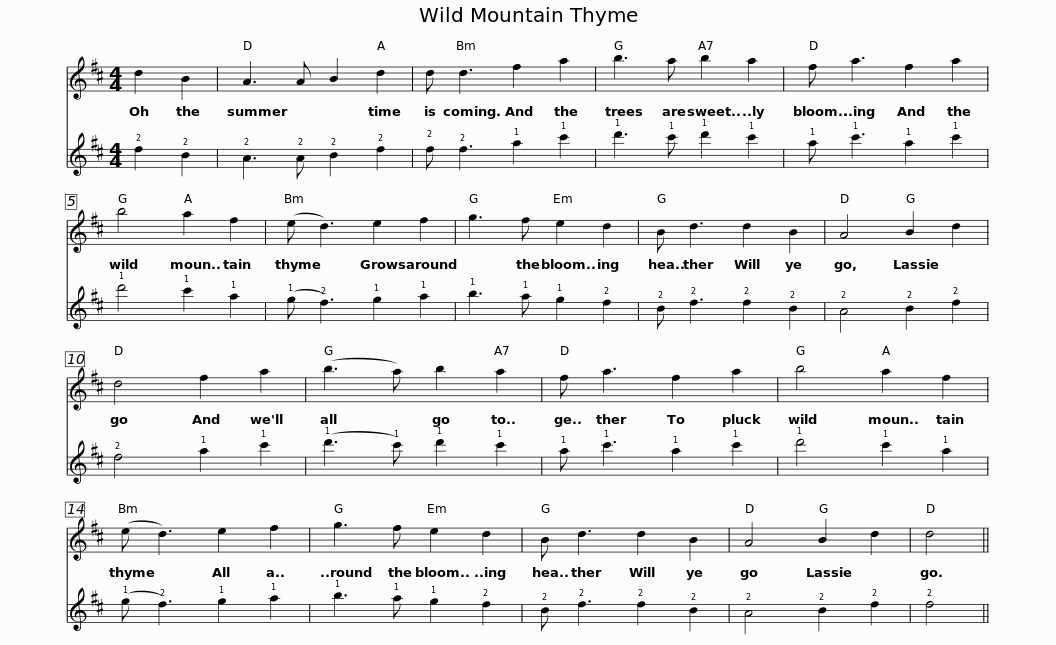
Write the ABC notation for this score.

X:1
%%score 1 2
L:1/8
M:4/4
I:linebreak $
K:D
V:1 treble
V:2 tab stafflines=4 strings=G3,D4,A4,E5
V:1
 d2 B2 | A3 A B2 d2 | d d3 f2 a2 | b3 a b2 a2 |$ f a3 f2 a2 | %5
 b4 a2 f2 | (e d3) e2 f2 | g3 f e2 d2 |$ B d3 d2 B2 | A4 B2 d2 | %10
 d4 f2 a2 | (b3 a) b2 a2 | f a3 f2 a2 |$ b4 a2 f2 | (e d3) e2 f2 | %15
 g3 f e2 d2 | B d3 d2 B2 | A4 B2 d2 |$ d4 || %19
V:2
 !2!d2 !2!B2 | !2!A3 !2!A !2!B2 !2!d2 | !2!d !2!d3 !1!f2 !1!a2 | !1!b3 !1!a !1!b2 !1!a2 |$ !1!f !1!a3 !1!f2 !1!a2 | %5
 !1!b4 !1!a2 !1!f2 | (!1!e !2!d3) !1!e2 !1!f2 | !1!g3 !1!f !1!e2 !2!d2 |$ !2!B !2!d3 !2!d2 !2!B2 | !2!A4 !2!B2 !2!d2 | %10
 !2!d4 !1!f2 !1!a2 | (!1!b3 !1!a) !1!b2 !1!a2 | !1!f !1!a3 !1!f2 !1!a2 |$ !1!b4 !1!a2 !1!f2 | (!1!e !2!d3) !1!e2 !1!f2 | %15
 !1!g3 !1!f !1!e2 !2!d2 | !2!B !2!d3 !2!d2 !2!B2 | !2!A4 !2!B2 !2!d2 |$ !2!d4 || %19
